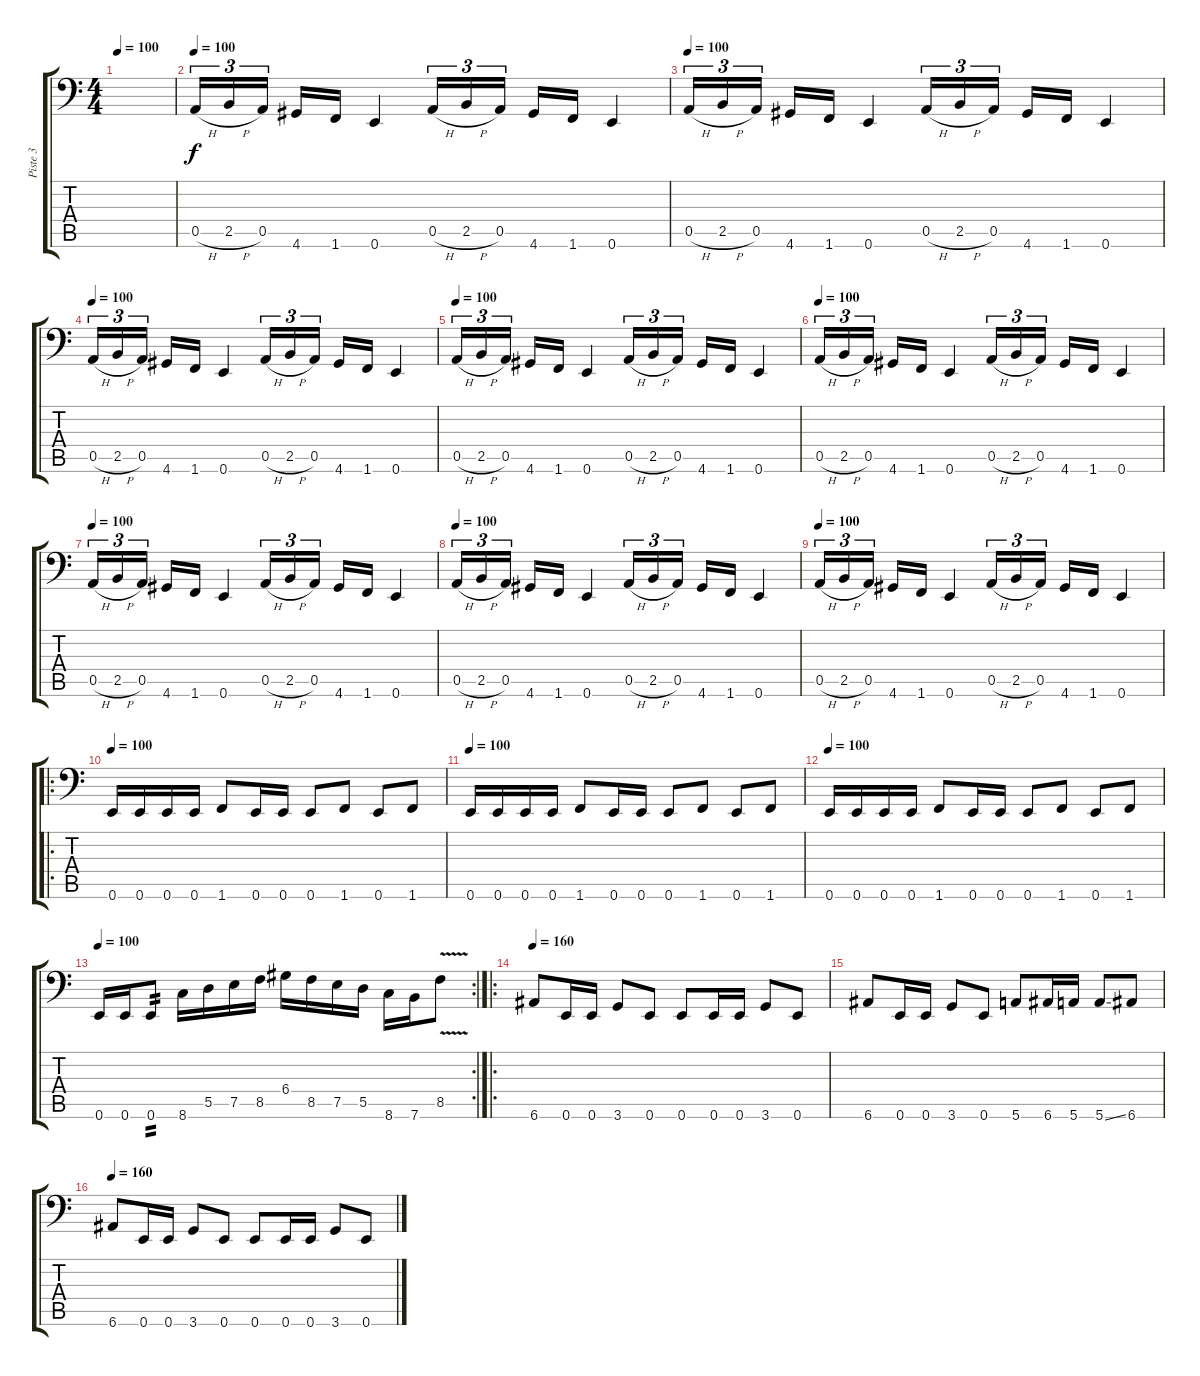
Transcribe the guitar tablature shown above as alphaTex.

\track ("Piste 3" "Piste 3") {instrument electricbasspick}
\staff {score tabs}
\tuning (E4 B3 G2 D2 A1 E1) {hide}
\ts (4 4)
\tempo 100
\clef f4
\ks c
|
\tempo 100
0.5{h}.16{tu (3 2)} 2.5{h}.16{tu (3 2)} 0.5.16{tu (3 2)} 4.6.16 1.6.16 0.6.4 0.5{h}.16{tu (3 2)} 2.5{h}.16{tu (3 2)} 0.5.16{tu (3 2)} 4.6.16 1.6.16 0.6.4 |
\tempo 100
0.5{h}.16{tu (3 2)} 2.5{h}.16{tu (3 2)} 0.5.16{tu (3 2)} 4.6.16 1.6.16 0.6.4 0.5{h}.16{tu (3 2)} 2.5{h}.16{tu (3 2)} 0.5.16{tu (3 2)} 4.6.16 1.6.16 0.6.4 |
\tempo 100
0.5{h}.16{tu (3 2)} 2.5{h}.16{tu (3 2)} 0.5.16{tu (3 2)} 4.6.16 1.6.16 0.6.4 0.5{h}.16{tu (3 2)} 2.5{h}.16{tu (3 2)} 0.5.16{tu (3 2)} 4.6.16 1.6.16 0.6.4 |
\tempo 100
0.5{h}.16{tu (3 2)} 2.5{h}.16{tu (3 2)} 0.5.16{tu (3 2)} 4.6.16 1.6.16 0.6.4 0.5{h}.16{tu (3 2)} 2.5{h}.16{tu (3 2)} 0.5.16{tu (3 2)} 4.6.16 1.6.16 0.6.4 |
\tempo 100
0.5{h}.16{tu (3 2)} 2.5{h}.16{tu (3 2)} 0.5.16{tu (3 2)} 4.6.16 1.6.16 0.6.4 0.5{h}.16{tu (3 2)} 2.5{h}.16{tu (3 2)} 0.5.16{tu (3 2)} 4.6.16 1.6.16 0.6.4 |
\tempo 100
0.5{h}.16{tu (3 2)} 2.5{h}.16{tu (3 2)} 0.5.16{tu (3 2)} 4.6.16 1.6.16 0.6.4 0.5{h}.16{tu (3 2)} 2.5{h}.16{tu (3 2)} 0.5.16{tu (3 2)} 4.6.16 1.6.16 0.6.4 |
\tempo 100
0.5{h}.16{tu (3 2)} 2.5{h}.16{tu (3 2)} 0.5.16{tu (3 2)} 4.6.16 1.6.16 0.6.4 0.5{h}.16{tu (3 2)} 2.5{h}.16{tu (3 2)} 0.5.16{tu (3 2)} 4.6.16 1.6.16 0.6.4 |
\tempo 100
0.5{h}.16{tu (3 2)} 2.5{h}.16{tu (3 2)} 0.5.16{tu (3 2)} 4.6.16 1.6.16 0.6.4 0.5{h}.16{tu (3 2)} 2.5{h}.16{tu (3 2)} 0.5.16{tu (3 2)} 4.6.16 1.6.16 0.6.4 |
\ro
\tempo 100
0.6.16 0.6.16 0.6.16 0.6.16 1.6.8 0.6.16 0.6.16 0.6.8 1.6.8 0.6.8 1.6.8 |
\tempo 100
0.6.16 0.6.16 0.6.16 0.6.16 1.6.8 0.6.16 0.6.16 0.6.8 1.6.8 0.6.8 1.6.8 |
\tempo 100
0.6.16 0.6.16 0.6.16 0.6.16 1.6.8 0.6.16 0.6.16 0.6.8 1.6.8 0.6.8 1.6.8 |
\rc 2
\tempo 100
0.6.16 0.6.16 0.6.8{tp 2} 8.6.16 5.5.16 7.5.16 8.5.16 6.4.16 8.5.16 7.5.16 5.5.16 8.6.16 7.6.16 8.5{v}.8 |
\ro
\tempo 160
6.6.8 0.6.16 0.6.16 3.6.8 0.6.8 0.6.8 0.6.16 0.6.16 3.6.8 0.6.8 |
6.6.8 0.6.16 0.6.16 3.6.8 0.6.8 5.6.8 6.6.16 5.6.16 5.6{ss}.8 6.6.8 |
\tempo 160
6.6.8 0.6.16 0.6.16 3.6.8 0.6.8 0.6.8 0.6.16 0.6.16 3.6.8 0.6.8
